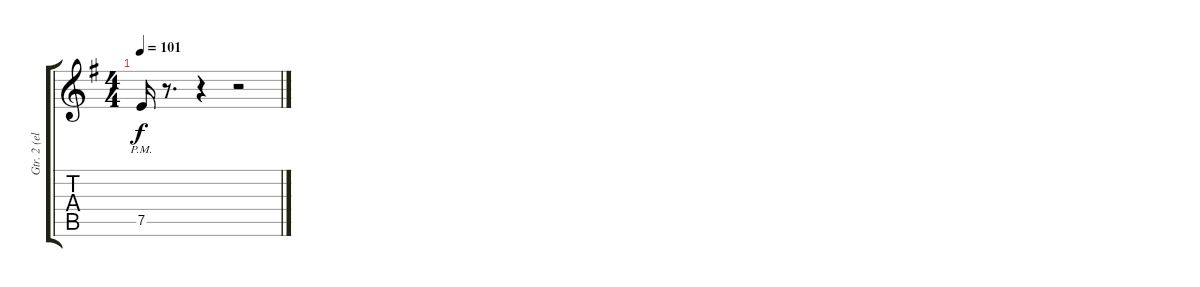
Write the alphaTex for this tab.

\track ("Gtr. 2 (elec.)" "Gtr. 2 (el") {mute instrument distortionguitar}
\staff {score tabs}
\tuning (E4 B3 G3 D3 A2 E2) {hide}
\ts (4 4)
\tempo 101
\clef g2
\ks eminor
7.5{pm}.16{dy f} r.8{d} r.4 r.2
